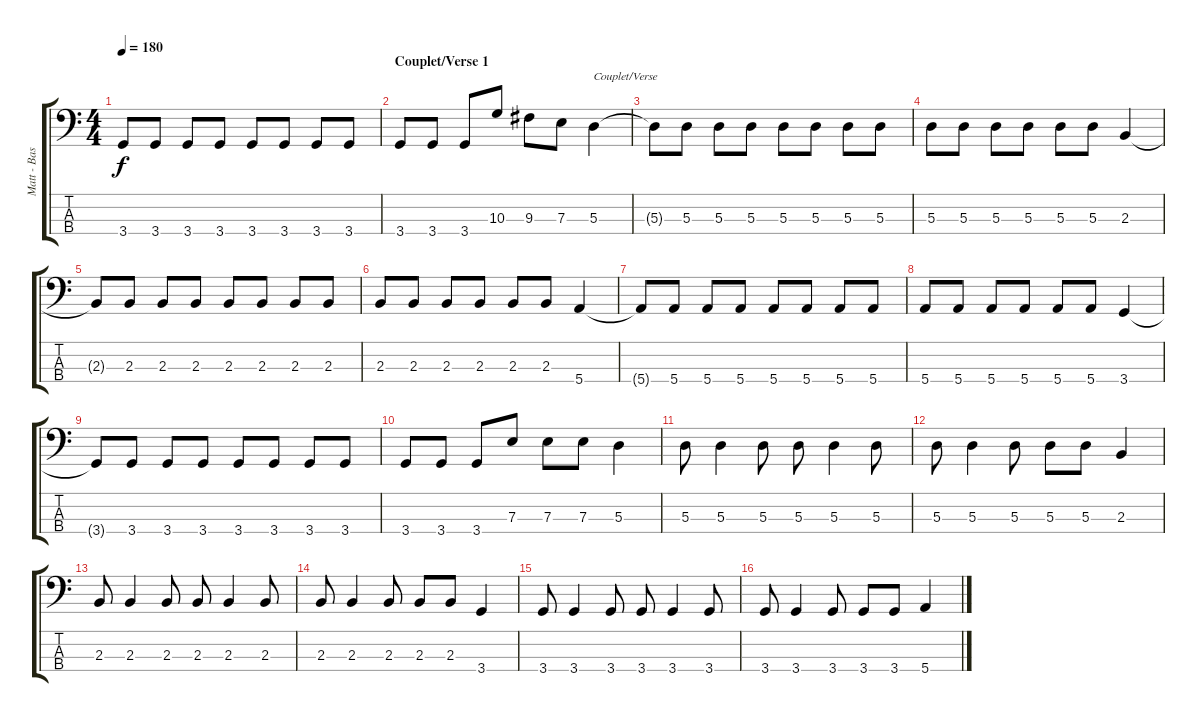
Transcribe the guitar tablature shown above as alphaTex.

\track ("Matt - Basse/Bass" "Matt - Bas") {instrument electricbassfinger}
\staff {score tabs}
\tuning (G2 D2 A1 E1) {hide}
\ts (4 4)
\tempo 180
\clef f4
\ks c
3.4.8{dy f} 3.4.8 3.4.8 3.4.8 3.4.8 3.4.8 3.4.8 3.4.8 |
\section ("" "Couplet/Verse 1")
3.4.8 3.4.8 3.4.8 10.3.8 9.3.8 7.3.8 5.3.4{txt "Couplet/Verse"} |
5.3{t}.8 5.3.8 5.3.8 5.3.8 5.3.8 5.3.8 5.3.8 5.3.8 |
5.3.8 5.3.8 5.3.8 5.3.8 5.3.8 5.3.8 2.3.4 |
2.3{t}.8 2.3.8 2.3.8 2.3.8 2.3.8 2.3.8 2.3.8 2.3.8 |
2.3.8 2.3.8 2.3.8 2.3.8 2.3.8 2.3.8 5.4.4 |
5.4{t}.8 5.4.8 5.4.8 5.4.8 5.4.8 5.4.8 5.4.8 5.4.8 |
5.4.8 5.4.8 5.4.8 5.4.8 5.4.8 5.4.8 3.4.4 |
3.4{t}.8 3.4.8 3.4.8 3.4.8 3.4.8 3.4.8 3.4.8 3.4.8 |
3.4.8 3.4.8 3.4.8 7.3.8 7.3.8 7.3.8 5.3.4 |
5.3.8 5.3.4 5.3.8 5.3.8 5.3.4 5.3.8 |
5.3.8 5.3.4 5.3.8 5.3.8 5.3.8 2.3.4 |
2.3.8 2.3.4 2.3.8 2.3.8 2.3.4 2.3.8 |
2.3.8 2.3.4 2.3.8 2.3.8 2.3.8 3.4.4 |
3.4.8 3.4.4 3.4.8 3.4.8 3.4.4 3.4.8 |
3.4.8 3.4.4 3.4.8 3.4.8 3.4.8 5.4.4
